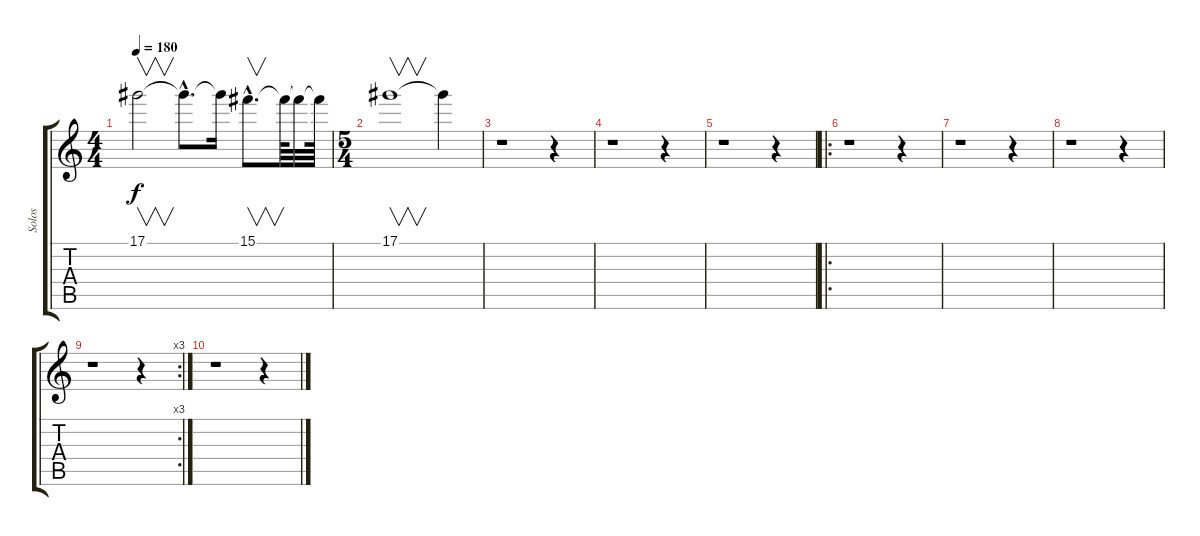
\track ("Solos" "Solos") {instrument distortionguitar}
\staff {score tabs}
\tuning (Eb4 Bb3 Gb3 Db3 Ab2 Eb2) {hide}
\ts (4 4)
\tempo 180
\clef g2
\ks c
17.1.2{v dy f} 17.1{hac t}.8{d} 17.1{t}.16 15.1{hac}.8{v d} 15.1{t}.64 15.1{t}.32 15.1{t}.64 |
\ts (5 4)
17.1.1{v} 17.1{t}.4 |
r.1 r.4 |
r.1 r.4 |
r.1 r.4 |
\ro
r.1 r.4 |
r.1 r.4 |
r.1 r.4 |
\rc 3
r.1 r.4 |
r.1 r.4
